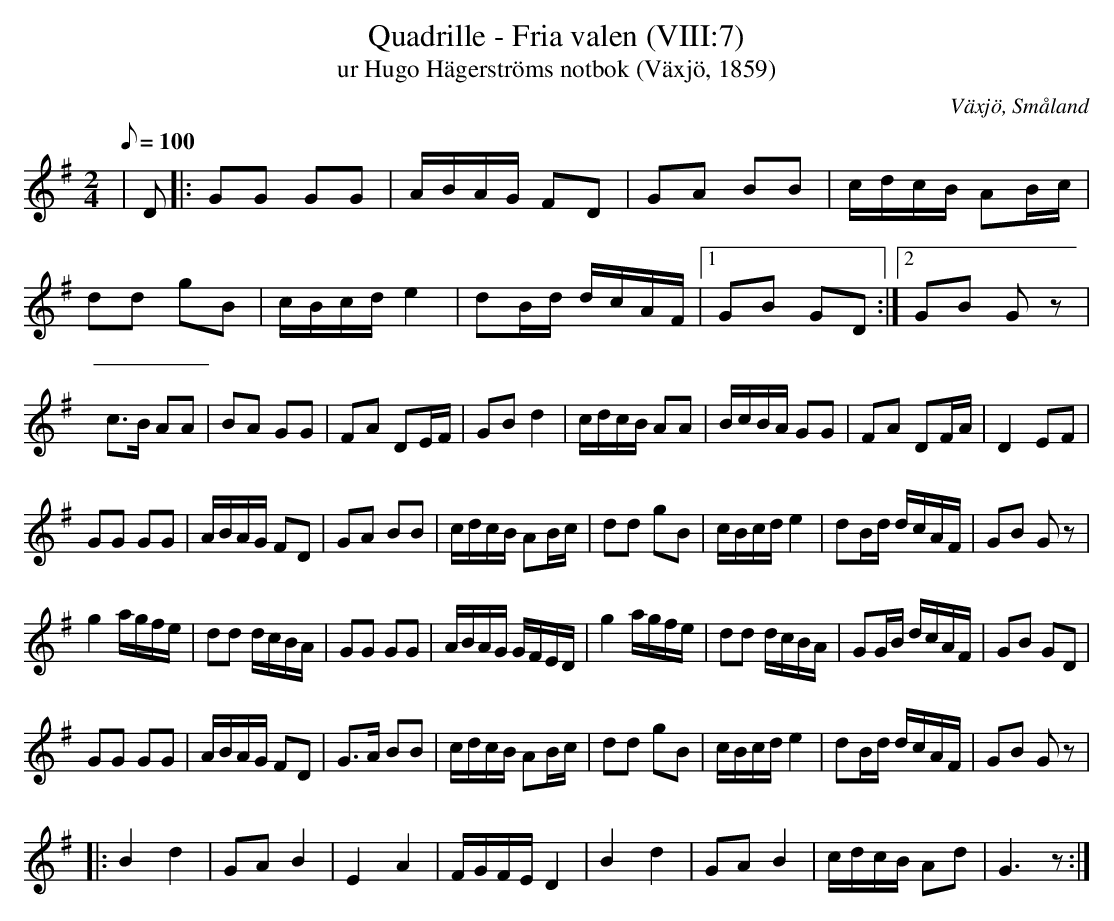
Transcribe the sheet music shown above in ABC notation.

X:1
T:Quadrille - Fria valen (VIII:7)
T:ur Hugo Hägerströms notbok (Växjö, 1859)
O:Växjö, Småland
M:2/4
L:1/8
Q:100
K:G
|D|:GG GG|A/2B/2A/2G/2 FD|GA BB|c/2d/2c/2B/2 AB/2c/2|
dd gB|c/2B/2c/2d/2 e2|dB/2d/2 d/2c/2A/2F/2|1GB GD:|2GB G z|
c>B AA|BA GG|FA DE/2F/2|GB d2|c/2d/2c/2B/2 AA|B/2c/2B/2A/2 GG|FA DF/2A/2|D2 EF|
GG GG|A/2B/2A/2G/2 FD|GA BB|c/2d/2c/2B/2 AB/2c/2|dd gB|c/2B/2c/2d/2 e2|dB/2d/2 d/2c/2A/2F/2|GB G z|
g2 a/2g/2f/2e/2|dd d/2c/2B/2A/2|GG GG|A/2B/2A/2G/2 G/2F/2E/2D/2|g2 a/2g/2f/2e/2|dd d/2c/2B/2A/2|GG/2B/2 d/2c/2A/2F/2|GB GD|
GG GG|A/2B/2A/2G/2 FD|G>A BB|c/2d/2c/2B/2 AB/2c/2|dd gB|c/2B/2c/2d/2 e2|dB/2d/2 d/2c/2A/2F/2|GB G z|
|:B2 d2|GA B2|E2 A2|F/2G/2F/2E/2 D2|B2 d2|GA B2|c/2d/2c/2B/2 Ad|G3 z:|
